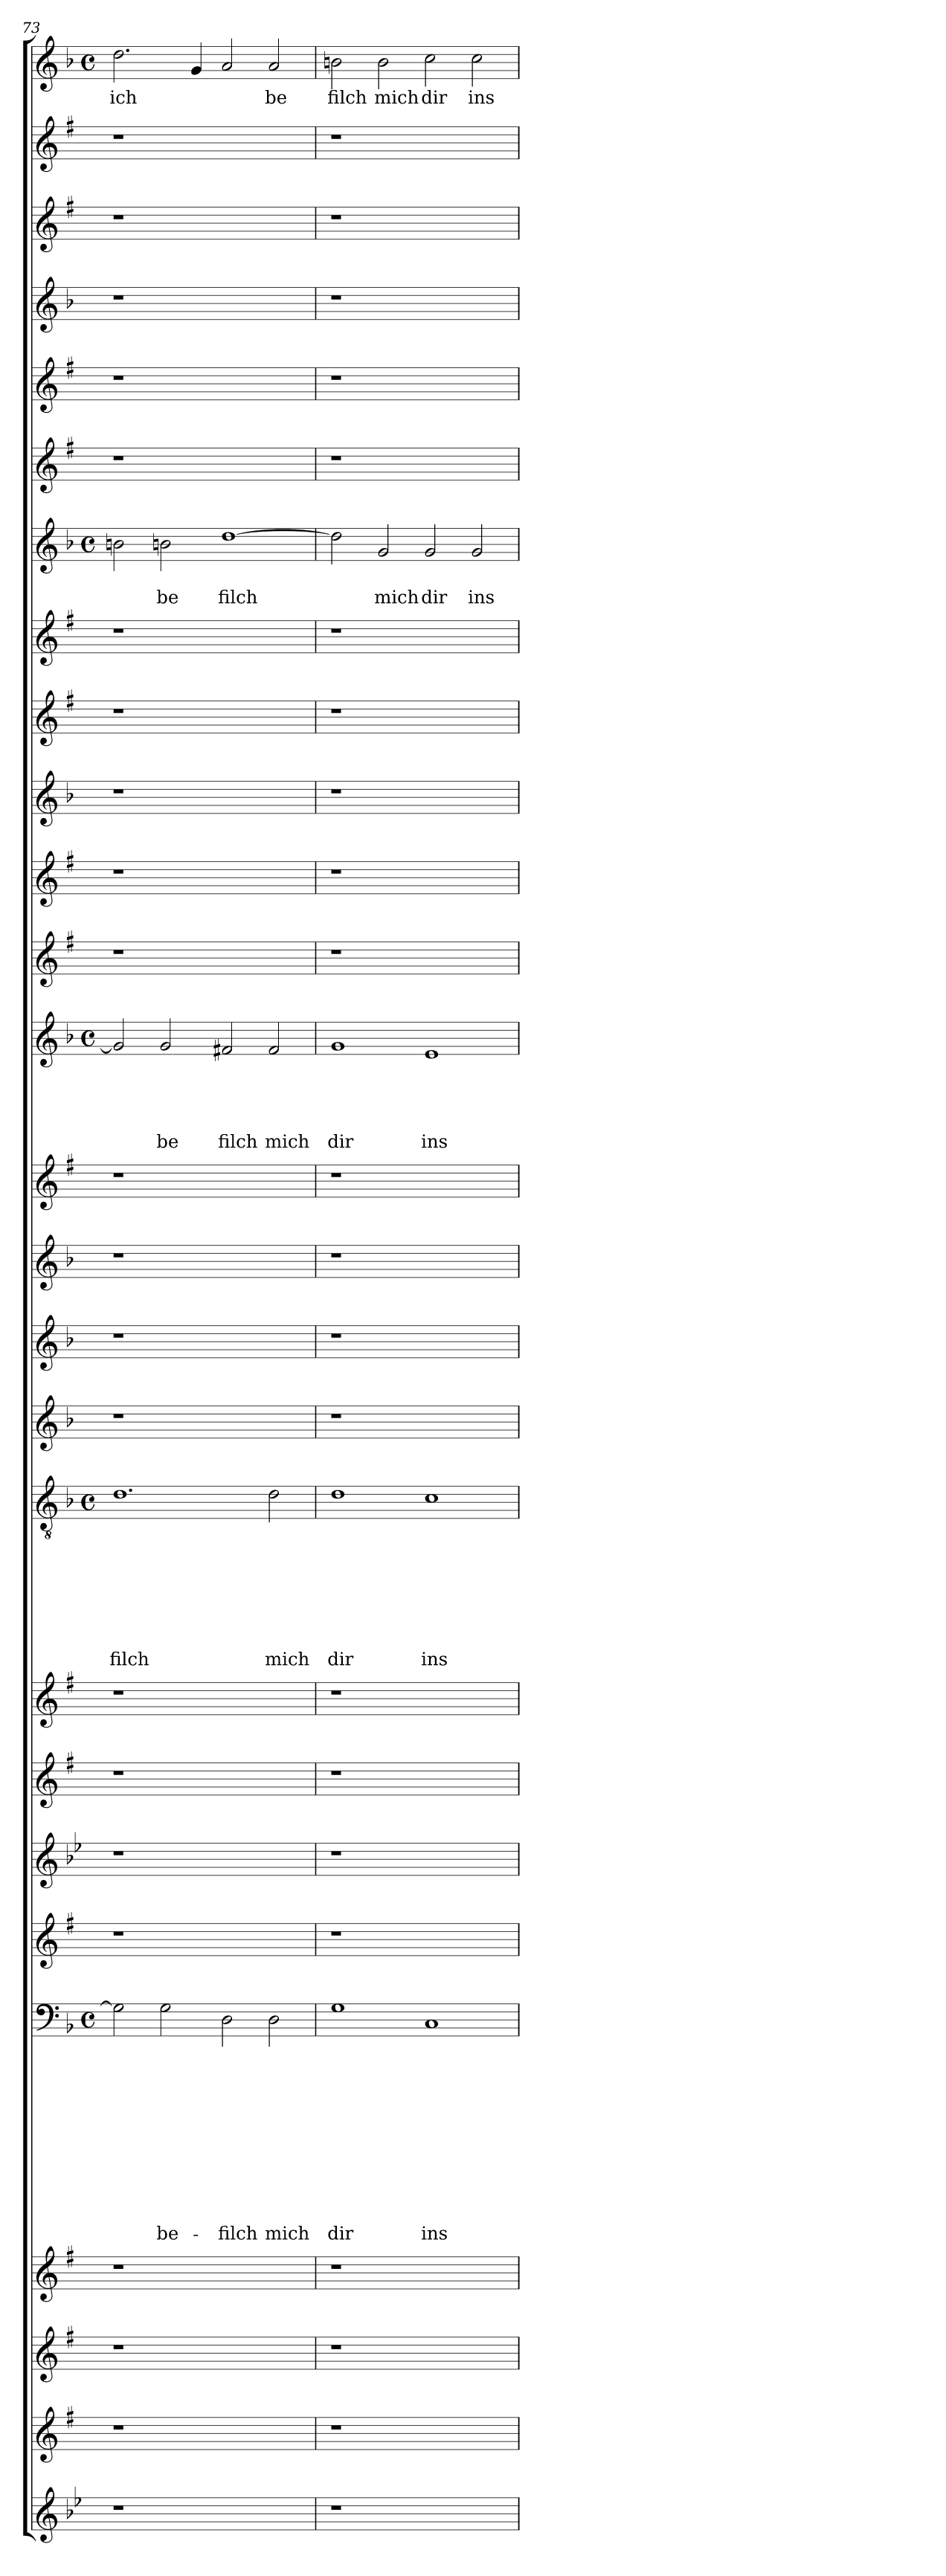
**kern	**kern	**kern	**kern	**kern	**text	**text	**text	**text	**text	**text	**text	**text	**text	**text	**text	**kern	**kern	**kern	**kern	**kern	**text	**text	**text	**text	**text	**text	**text	**text	**kern	**kern	**kern	**kern	**kern	**text	**text	**text	**text	**text	**kern	**kern	**kern	**kern	**kern	**kern	**text	**text	**kern	**kern	**kern	**kern	**kern	**kern	**text
*part27	*part26	*part25	*part24	*part23	*part23	*part23	*part23	*part23	*part23	*part23	*part23	*part23	*part23	*part23	*part23	*part22	*part21	*part20	*part19	*part18	*part18	*part18	*part18	*part18	*part18	*part18	*part18	*part18	*part17	*part16	*part15	*part14	*part13	*part13	*part13	*part13	*part13	*part13	*part12	*part11	*part10	*part9	*part8	*part7	*part7	*part7	*part6	*part5	*part4	*part3	*part2	*part1	*part1
*staff27	*staff26	*staff25	*staff24	*staff23	*staff23	*staff23	*staff23	*staff23	*staff23	*staff23	*staff23	*staff23	*staff23	*staff23	*staff23	*staff22	*staff21	*staff20	*staff19	*staff18	*staff18	*staff18	*staff18	*staff18	*staff18	*staff18	*staff18	*staff18	*staff17	*staff16	*staff15	*staff14	*staff13	*staff13	*staff13	*staff13	*staff13	*staff13	*staff12	*staff11	*staff10	*staff9	*staff8	*staff7	*staff7	*staff7	*staff6	*staff5	*staff4	*staff3	*staff2	*staff1	*staff1
!!LO:PB:g=z
*clefG2	*clefG2	*clefG2	*clefG2	*clefF4	*	*	*	*	*	*	*	*	*	*	*	*clefG2	*clefG2	*clefG2	*clefG2	*clefGv2	*	*	*	*	*	*	*	*	*clefG2	*clefG2	*clefG2	*clefG2	*clefG2	*	*	*	*	*	*clefG2	*clefG2	*clefG2	*clefG2	*clefG2	*clefG2	*	*	*clefG2	*clefG2	*clefG2	*clefG2	*clefG2	*clefG2	*
*	*ITrd1c2	*ITrd1c2	*ITrd1c2	*	*	*	*	*	*	*	*	*	*	*	*	*ITrd1c2	*	*ITrd1c2	*ITrd1c2	*	*	*	*	*	*	*	*	*	*ITrd-3c-5	*ITrd-3c-5	*ITrd-3c-5	*ITrd1c2	*	*	*	*	*	*	*ITrd1c2	*ITrd1c2	*ITrd-3c-5	*ITrd1c2	*ITrd1c2	*	*	*	*ITrd1c2	*ITrd1c2	*ITrd1c2	*ITrd1c2	*ITrd1c2	*ITrd-3c-5	*
*k[b-e-]	*k[b-]	*k[b-]	*k[b-]	*k[b-]	*	*	*	*	*	*	*	*	*	*	*	*k[b-]	*k[b-e-]	*k[b-]	*k[b-]	*k[b-]	*	*	*	*	*	*	*	*	*k[b-e-]	*k[b-e-]	*k[b-e-]	*k[b-]	*k[b-]	*	*	*	*	*	*k[b-]	*k[b-]	*k[b-e-]	*k[b-]	*k[b-]	*k[b-]	*	*	*k[b-]	*k[b-]	*k[b-e-a-]	*k[b-]	*k[b-]	*k[b-e-]	*
*B-:	*F:	*F:	*F:	*F:	*	*	*	*	*	*	*	*	*	*	*	*F:	*B-:	*F:	*F:	*F:	*	*	*	*	*	*	*	*	*B-:	*B-:	*B-:	*F:	*F:	*	*	*	*	*	*F:	*F:	*B-:	*F:	*F:	*F:	*	*	*F:	*F:	*E-:	*F:	*F:	*B-:	*
*	*	*	*	*M4/4	*	*	*	*	*	*	*	*	*	*	*	*	*	*	*	*M4/4	*	*	*	*	*	*	*	*	*	*	*	*	*M4/4	*	*	*	*	*	*	*	*	*	*	*M4/4	*	*	*	*	*	*	*	*M4/4	*
*	*	*	*	*met(c)	*	*	*	*	*	*	*	*	*	*	*	*	*	*	*	*met(c)	*	*	*	*	*	*	*	*	*	*	*	*	*met(c)	*	*	*	*	*	*	*	*	*	*	*met(c)	*	*	*	*	*	*	*	*met(c)	*
=73	=73	=73	=73	=73	=73	=73	=73	=73	=73	=73	=73	=73	=73	=73	=73	=73	=73	=73	=73	=73	=73	=73	=73	=73	=73	=73	=73	=73	=73	=73	=73	=73	=73	=73	=73	=73	=73	=73	=73	=73	=73	=73	=73	=73	=73	=73	=73	=73	=73	=73	=73	=73	=73
!	!	!	!	!	!	!	!	!	!	!	!	!	!	!	!	!	!	!	!	!	!	!	!	!	!	!	!	!LO:LY:b	!	!	!	!	!	!	!	!	!	!	!	!	!	!	!	!	!	!	!	!	!	!	!	!	!LO:LY:b
1r	1r	1r	1r	2G\]	.	.	.	.	.	.	.	.	.	.	.	1r	1r	1r	1r	1.d	.	.	.	.	.	.	.	-filch	1r	1r	1r	1r	2g/]	.	.	.	.	.	1r	1r	1r	1r	1r	2bn\	.	.	1r	1r	1r	1r	1r	2.gg\	ich
!	!	!	!	!	!	!	!	!	!	!	!	!	!	!	!LO:LY:b	!	!	!	!	!	!	!	!	!	!	!	!	!	!	!	!	!	!	!	!	!	!	!LO:LY:b	!	!	!	!	!	!	!	!LO:LY:b	!	!	!	!	!	!	!
.	.	.	.	2G\	.	.	.	.	.	.	.	.	.	.	be-	.	.	.	.	.	.	.	.	.	.	.	.	.	.	.	.	.	2g/	.	.	.	.	be	.	.	.	.	.	2bn\	.	be	.	.	.	.	.	.	.
.	.	.	.	.	.	.	.	.	.	.	.	.	.	.	.	.	.	.	.	.	.	.	.	.	.	.	.	.	.	.	.	.	.	.	.	.	.	.	.	.	.	.	.	.	.	.	.	.	.	.	.	4cc/	.
!	!	!	!	!	!	!	!	!	!	!	!	!	!	!	!LO:LY:b	!	!	!	!	!	!	!	!	!	!	!	!	!	!	!	!	!	!	!	!	!	!	!LO:LY:b	!	!	!	!	!	!	!	!LO:LY:b	!	!	!	!	!	!	!
1ryy	1ryy	1ryy	1ryy	2D\	.	.	.	.	.	.	.	.	.	.	-filch	1ryy	1ryy	1ryy	1ryy	.	.	.	.	.	.	.	.	.	1ryy	1ryy	1ryy	1ryy	2f#X/	.	.	.	.	filch	1ryy	1ryy	1ryy	1ryy	1ryy	[>1dd	.	filch	1ryy	1ryy	1ryy	1ryy	1ryy	2dd/	.
!	!	!	!	!	!	!	!	!	!	!	!	!	!	!	!LO:LY:b	!	!	!	!	!	!	!	!	!	!	!	!	!LO:LY:b	!	!	!	!	!	!	!	!	!	!LO:LY:b	!	!	!	!	!	!	!	!	!	!	!	!	!	!	!LO:LY:b
.	.	.	.	2D\	.	.	.	.	.	.	.	.	.	.	mich	.	.	.	.	2d\	.	.	.	.	.	.	.	mich	.	.	.	.	2f#/	.	.	.	.	mich	.	.	.	.	.	.	.	.	.	.	.	.	.	2dd/	be
=74	=74	=74	=74	=74	=74	=74	=74	=74	=74	=74	=74	=74	=74	=74	=74	=74	=74	=74	=74	=74	=74	=74	=74	=74	=74	=74	=74	=74	=74	=74	=74	=74	=74	=74	=74	=74	=74	=74	=74	=74	=74	=74	=74	=74	=74	=74	=74	=74	=74	=74	=74	=74	=74
!	!	!	!	!	!	!	!	!	!	!	!	!	!	!	!LO:LY:b	!	!	!	!	!	!	!	!	!	!	!	!	!LO:LY:b	!	!	!	!	!	!	!	!	!	!LO:LY:b	!	!	!	!	!	!	!	!	!	!	!	!	!	!	!LO:LY:b
1r	1r	1r	1r	1G	.	.	.	.	.	.	.	.	.	.	dir	1r	1r	1r	1r	1d	.	.	.	.	.	.	.	dir	1r	1r	1r	1r	1g	.	.	.	.	dir	1r	1r	1r	1r	1r	2dd\]	.	.	1r	1r	1r	1r	1r	2een\	filch
!	!	!	!	!	!	!	!	!	!	!	!	!	!	!	!	!	!	!	!	!	!	!	!	!	!	!	!	!	!	!	!	!	!	!	!	!	!	!	!	!	!	!	!	!	!	!LO:LY:b	!	!	!	!	!	!	!LO:LY:b
.	.	.	.	.	.	.	.	.	.	.	.	.	.	.	.	.	.	.	.	.	.	.	.	.	.	.	.	.	.	.	.	.	.	.	.	.	.	.	.	.	.	.	.	2g/	.	mich	.	.	.	.	.	2ee\	mich
!	!	!	!	!	!	!	!	!	!	!	!	!	!	!	!LO:LY:b	!	!	!	!	!	!	!	!	!	!	!	!	!LO:LY:b	!	!	!	!	!	!	!	!	!	!LO:LY:b	!	!	!	!	!	!	!	!LO:LY:b	!	!	!	!	!	!	!LO:LY:b
1ryy	1ryy	1ryy	1ryy	1C	.	.	.	.	.	.	.	.	.	.	ins	1ryy	1ryy	1ryy	1ryy	1c	.	.	.	.	.	.	.	ins	1ryy	1ryy	1ryy	1ryy	1e	.	.	.	.	ins	1ryy	1ryy	1ryy	1ryy	1ryy	2g/	.	dir	1ryy	1ryy	1ryy	1ryy	1ryy	2ff\	dir
!	!	!	!	!	!	!	!	!	!	!	!	!	!	!	!	!	!	!	!	!	!	!	!	!	!	!	!	!	!	!	!	!	!	!	!	!	!	!	!	!	!	!	!	!	!	!LO:LY:b	!	!	!	!	!	!	!LO:LY:b
.	.	.	.	.	.	.	.	.	.	.	.	.	.	.	.	.	.	.	.	.	.	.	.	.	.	.	.	.	.	.	.	.	.	.	.	.	.	.	.	.	.	.	.	2g/	.	ins	.	.	.	.	.	2ff\	ins
=	=	=	=	=	=	=	=	=	=	=	=	=	=	=	=	=	=	=	=	=	=	=	=	=	=	=	=	=	=	=	=	=	=	=	=	=	=	=	=	=	=	=	=	=	=	=	=	=	=	=	=	=	=
*-	*-	*-	*-	*-	*-	*-	*-	*-	*-	*-	*-	*-	*-	*-	*-	*-	*-	*-	*-	*-	*-	*-	*-	*-	*-	*-	*-	*-	*-	*-	*-	*-	*-	*-	*-	*-	*-	*-	*-	*-	*-	*-	*-	*-	*-	*-	*-	*-	*-	*-	*-	*-	*-
